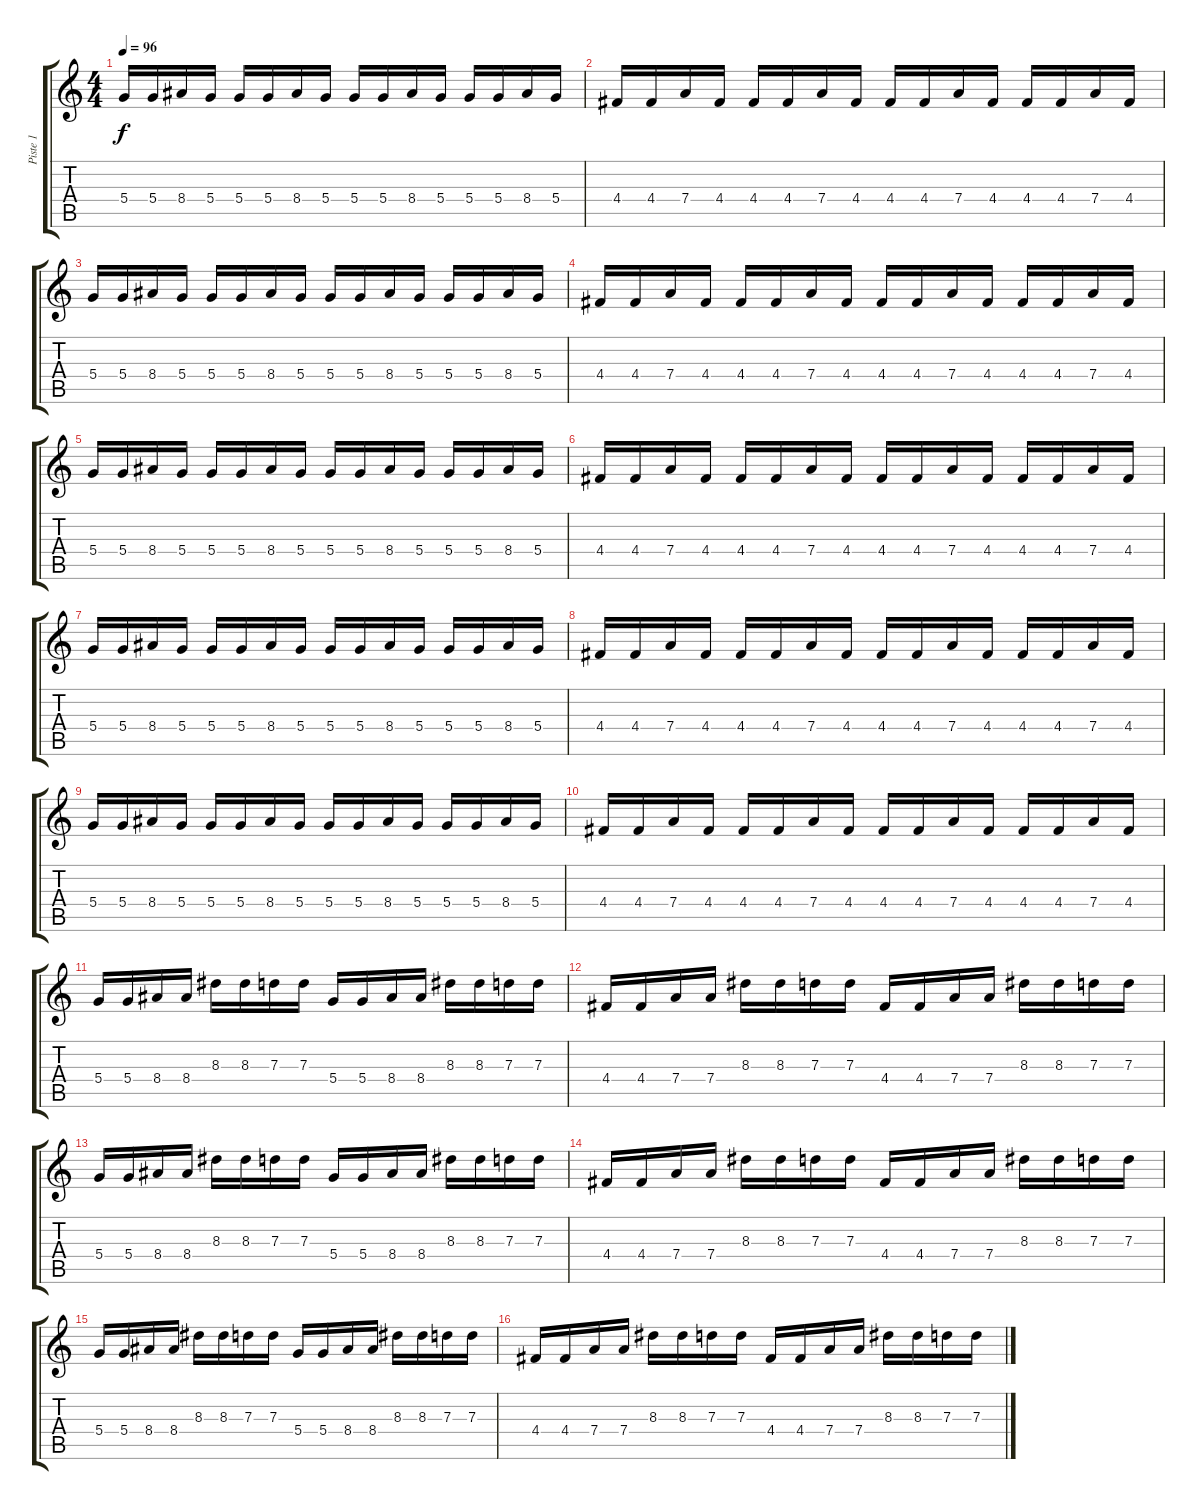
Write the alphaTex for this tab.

\track ("Piste 1" "Piste 1") {instrument distortionguitar}
\staff {score tabs}
\tuning (E4 B3 G3 D3 A2 E2) {hide}
\ts (4 4)
\tempo 96
\clef g2
\ks c
5.4.16{dy f instrument distortionguitar} 5.4.16 8.4.16 5.4.16 5.4.16 5.4.16 8.4.16 5.4.16 5.4.16 5.4.16 8.4.16 5.4.16 5.4.16 5.4.16 8.4.16 5.4.16 |
4.4.16 4.4.16 7.4.16 4.4.16 4.4.16 4.4.16 7.4.16 4.4.16 4.4.16 4.4.16 7.4.16 4.4.16 4.4.16 4.4.16 7.4.16 4.4.16 |
5.4.16 5.4.16 8.4.16 5.4.16 5.4.16 5.4.16 8.4.16 5.4.16 5.4.16 5.4.16 8.4.16 5.4.16 5.4.16 5.4.16 8.4.16 5.4.16 |
4.4.16 4.4.16 7.4.16 4.4.16 4.4.16 4.4.16 7.4.16 4.4.16 4.4.16 4.4.16 7.4.16 4.4.16 4.4.16 4.4.16 7.4.16 4.4.16 |
5.4.16 5.4.16 8.4.16 5.4.16 5.4.16 5.4.16 8.4.16 5.4.16 5.4.16 5.4.16 8.4.16 5.4.16 5.4.16 5.4.16 8.4.16 5.4.16 |
4.4.16 4.4.16 7.4.16 4.4.16 4.4.16 4.4.16 7.4.16 4.4.16 4.4.16 4.4.16 7.4.16 4.4.16 4.4.16 4.4.16 7.4.16 4.4.16 |
5.4.16 5.4.16 8.4.16 5.4.16 5.4.16 5.4.16 8.4.16 5.4.16 5.4.16 5.4.16 8.4.16 5.4.16 5.4.16 5.4.16 8.4.16 5.4.16 |
4.4.16 4.4.16 7.4.16 4.4.16 4.4.16 4.4.16 7.4.16 4.4.16 4.4.16 4.4.16 7.4.16 4.4.16 4.4.16 4.4.16 7.4.16 4.4.16 |
5.4.16 5.4.16 8.4.16 5.4.16 5.4.16 5.4.16 8.4.16 5.4.16 5.4.16 5.4.16 8.4.16 5.4.16 5.4.16 5.4.16 8.4.16 5.4.16 |
4.4.16 4.4.16 7.4.16 4.4.16 4.4.16 4.4.16 7.4.16 4.4.16 4.4.16 4.4.16 7.4.16 4.4.16 4.4.16 4.4.16 7.4.16 4.4.16 |
5.4.16 5.4.16 8.4.16 8.4.16 8.3.16 8.3.16 7.3.16 7.3.16 5.4.16 5.4.16 8.4.16 8.4.16 8.3.16 8.3.16 7.3.16 7.3.16 |
4.4.16 4.4.16 7.4.16 7.4.16 8.3.16 8.3.16 7.3.16 7.3.16 4.4.16 4.4.16 7.4.16 7.4.16 8.3.16 8.3.16 7.3.16 7.3.16 |
5.4.16 5.4.16 8.4.16 8.4.16 8.3.16 8.3.16 7.3.16 7.3.16 5.4.16 5.4.16 8.4.16 8.4.16 8.3.16 8.3.16 7.3.16 7.3.16 |
4.4.16 4.4.16 7.4.16 7.4.16 8.3.16 8.3.16 7.3.16 7.3.16 4.4.16 4.4.16 7.4.16 7.4.16 8.3.16 8.3.16 7.3.16 7.3.16 |
5.4.16 5.4.16 8.4.16 8.4.16 8.3.16 8.3.16 7.3.16 7.3.16 5.4.16 5.4.16 8.4.16 8.4.16 8.3.16 8.3.16 7.3.16 7.3.16 |
4.4.16 4.4.16 7.4.16 7.4.16 8.3.16 8.3.16 7.3.16 7.3.16 4.4.16 4.4.16 7.4.16 7.4.16 8.3.16 8.3.16 7.3.16 7.3.16
